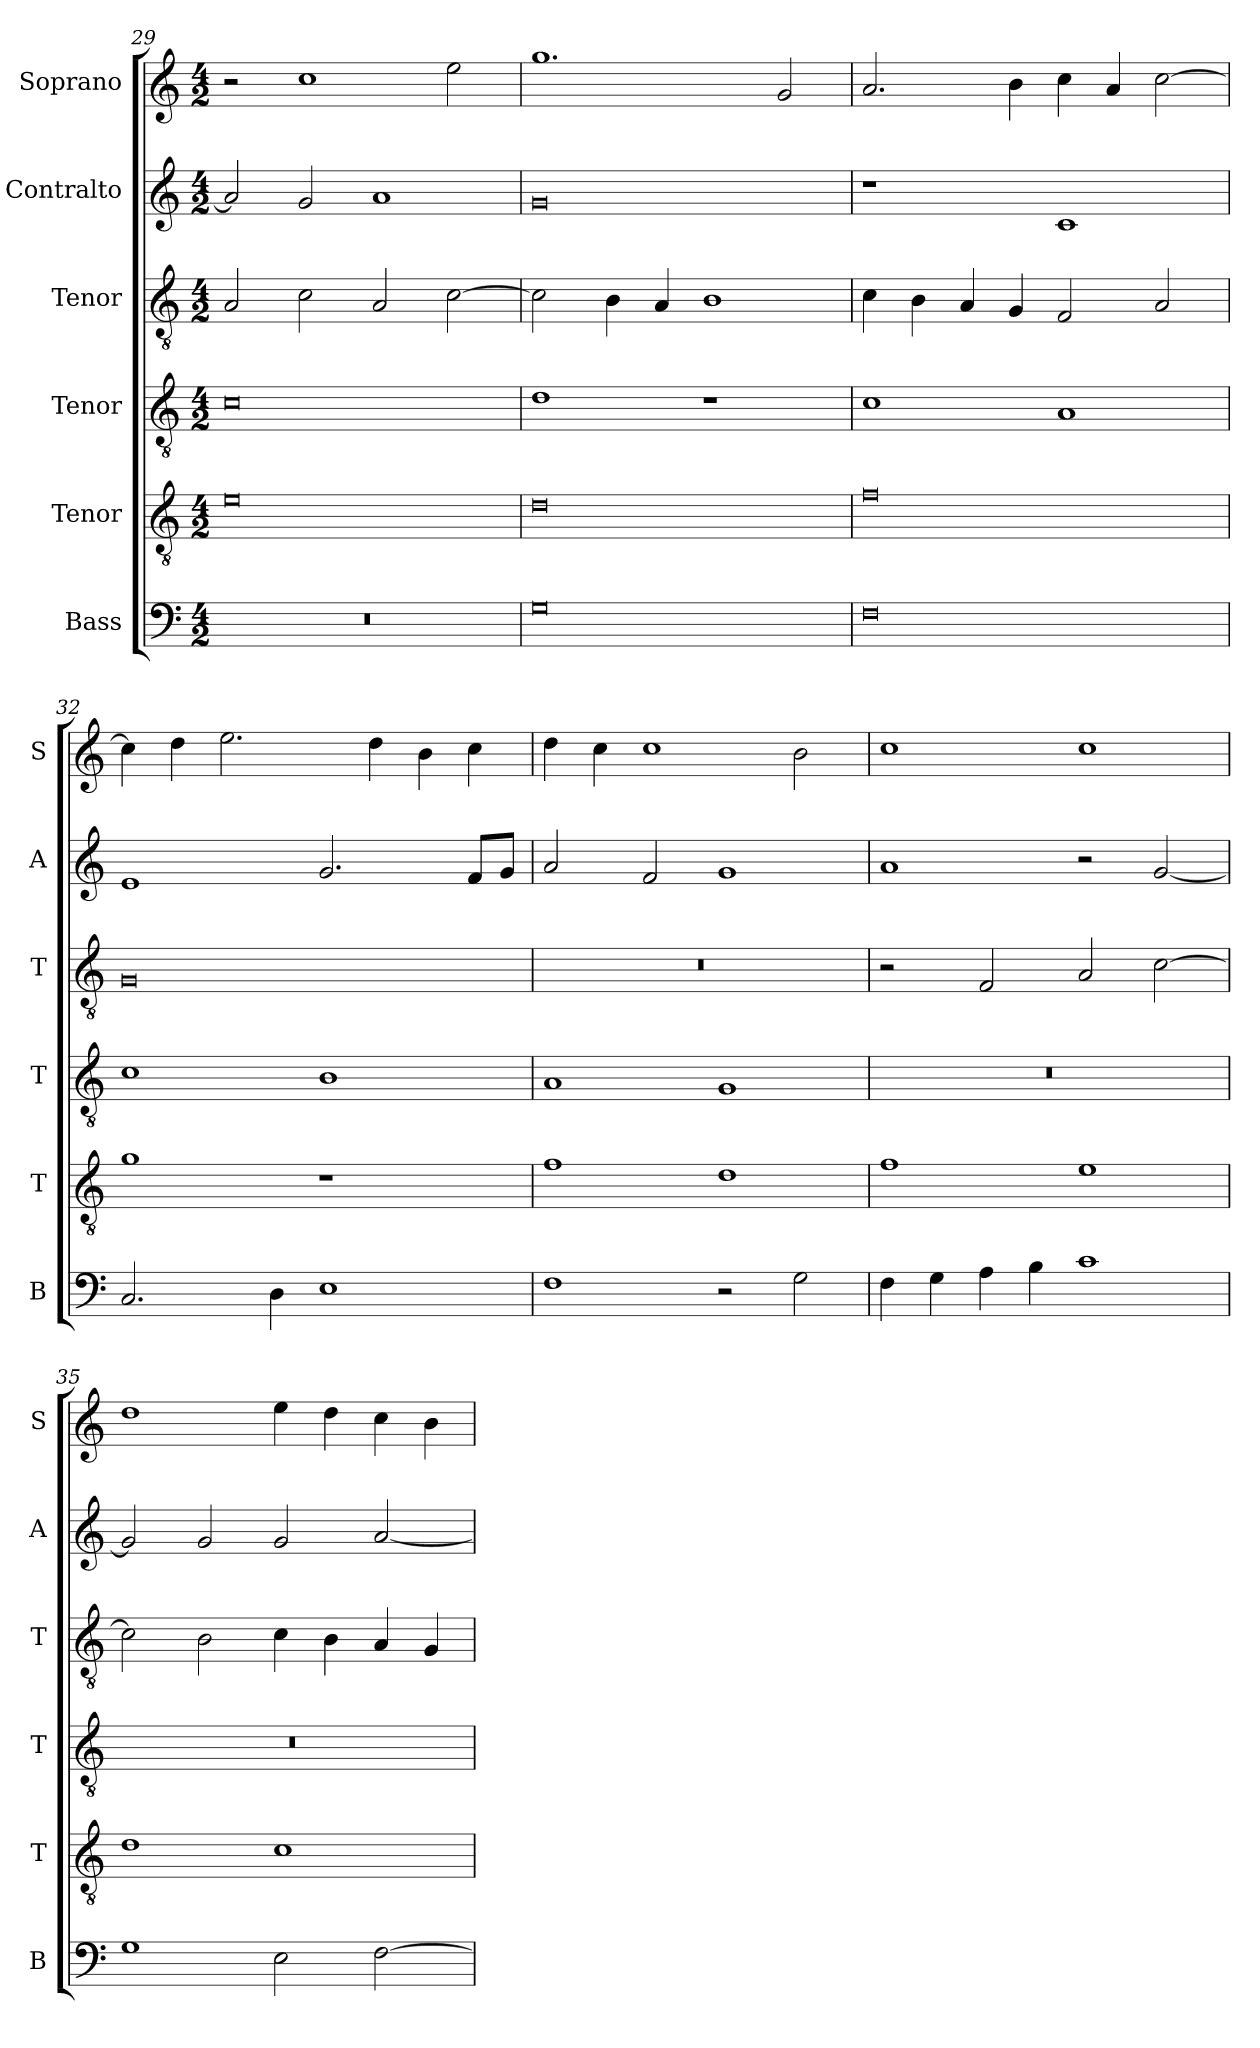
**kern	**kern	**kern	**kern	**kern	**kern
*part6	*part5	*part4	*part3	*part2	*part1
*staff6	*staff5	*staff4	*staff3	*staff2	*staff1
*I"Bass	*I"Tenor	*I"Tenor	*I"Tenor	*I"Contralto	*I"Soprano
*I'B	*I'T	*I'T	*I'T	*I'A	*I'S
*clefF4	*clefGv2	*clefGv2	*clefGv2	*clefG2	*clefG2
*k[]	*k[]	*k[]	*k[]	*k[]	*k[]
*G:mix	*G:mix	*G:mix	*G:mix	*G:mix	*G:mix
*M4/2	*M4/2	*M4/2	*M4/2	*M4/2	*M4/2
=29	=29	=29	=29	=29	=29
0r	0e	0c	2A	2a]	2r
.	.	.	2c	2g	1cc
.	.	.	2A	1a	.
.	.	.	[2c	.	2ee
=30	=30	=30	=30	=30	=30
0G	0d	1d	2c]	0g	1.gg
.	.	.	4B	.	.
.	.	.	4A	.	.
.	.	1r	1B	.	.
.	.	.	.	.	2g
=31	=31	=31	=31	=31	=31
0F	0f	1c	4c	1r	2.a
.	.	.	4B	.	.
.	.	.	4A	.	.
.	.	.	4G	.	4b
.	.	1A	2F	1c	4cc
.	.	.	.	.	4a
.	.	.	2A	.	[2cc
=32	=32	=32	=32	=32	=32
2.C	1g	1c	0G	1e	4cc]
.	.	.	.	.	4dd
.	.	.	.	.	2.ee
4D	.	.	.	.	.
1E	1r	1B	.	2.g	.
.	.	.	.	.	4dd
.	.	.	.	.	4b
.	.	.	.	8f/L	4cc
.	.	.	.	8g/J	.
=33	=33	=33	=33	=33	=33
1F	1f	1A	0r	2a	4dd
.	.	.	.	.	4cc
.	.	.	.	2f	1cc
2r	1d	1G	.	1g	.
2G	.	.	.	.	2b
=34	=34	=34	=34	=34	=34
4F	1f	0r	2r	1a	1cc
4G	.	.	.	.	.
4A	.	.	2F	.	.
4B	.	.	.	.	.
1c	1e	.	2A	2r	1cc
.	.	.	[2c	[2g	.
=35	=35	=35	=35	=35	=35
1G	1d	0r	2c]	2g]	1dd
.	.	.	2B	2g	.
2E	1c	.	4c	2g	4ee
.	.	.	4B	.	4dd
[2F	.	.	4A	[2a	4cc
.	.	.	4G	.	4b
=	=	=	=	=	=
*-	*-	*-	*-	*-	*-
